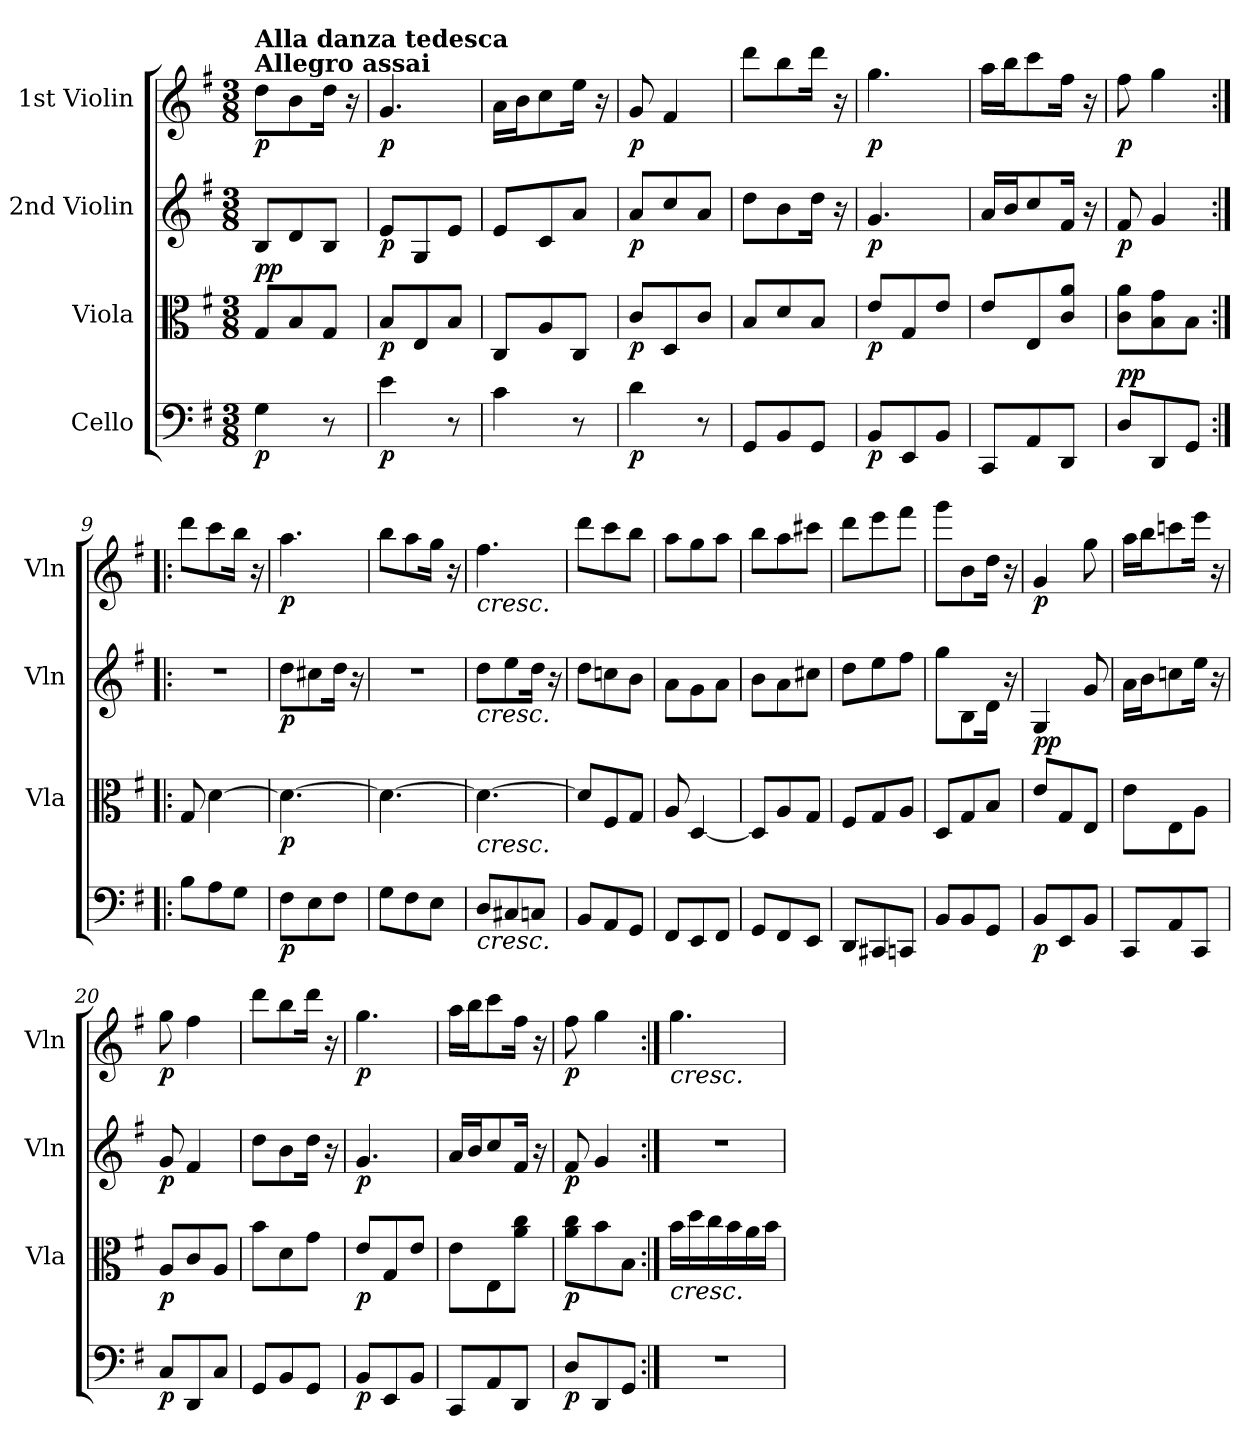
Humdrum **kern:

**kern	**dynam	**kern	**dynam	**kern	**dynam	**kern	**dynam
*part4	*part4	*part3	*part3	*part2	*part2	*part1	*part1
*staff4	*staff4	*staff3	*staff3	*staff2	*staff2	*staff1	*staff1
*I"Cello	*	*I"Viola	*	*I"2nd Violin	*	*I"1st Violin	*
*	*	*I'Vla	*	*I'Vln	*	*I'Vln	*
*clefF4	*	*clefC3	*	*clefG2	*	*clefG2	*
*k[f#]	*	*k[f#]	*	*k[f#]	*	*k[f#]	*
*G:	*	*G:	*	*G:	*	*G:	*
*M3/8	*	*M3/8	*	*M3/8	*	*M3/8	*
=1	=1	=1	=1	=1	=1	=1	=1
!	!	!	!	!	!	!LO:TX:a:B:t=Allegro assai	!
!	!	!	!	!	!	!LO:TX:a:B:t=Alla danza tedesca	!
!	!LO:DY:b	!	!LO:DY:b	!	!	!	!
!	!	!	!LO:DY:n=1:a	!	!	!	!LO:DY:b
4G\	p	8G/L	p p	8B/L	.	8dd\L	p
.	.	8B/	.	8d/	.	8b\	.
8r	.	8G/J	.	8B/J	.	16dd\Jk	.
.	.	.	.	.	.	16r	.
=2	=2	=2	=2	=2	=2	=2	=2
!	!LO:DY:b	!	!LO:DY:b	!	!LO:DY:b	!	!LO:DY:b
4e\	p	8B/L	p	8e/L	p	4.g/	p
.	.	8E/	.	8G/	.	.	.
8r	.	8B/J	.	8e/J	.	.	.
=3	=3	=3	=3	=3	=3	=3	=3
4c\	.	8C/L	.	8e/L	.	16a\LL	.
.	.	.	.	.	.	16b\J	.
.	.	8A/	.	8c/	.	8cc\	.
8r	.	8C/J	.	8a/J	.	16ee\Jk	.
.	.	.	.	.	.	16r	.
=4	=4	=4	=4	=4	=4	=4	=4
!	!LO:DY:b	!	!LO:DY:b	!	!LO:DY:b	!	!LO:DY:b
4d\	p	8c/L	p	8a/L	p	8g/	p
.	.	8D/	.	8cc/	.	4f#/	.
8r	.	8c/J	.	8a/J	.	.	.
=5	=5	=5	=5	=5	=5	=5	=5
8GG/L	.	8B/L	.	8dd\L	.	8ddd\L	.
8BB/	.	8d/	.	8b\	.	8bb\	.
8GG/J	.	8B/J	.	16dd\Jk	.	16ddd\Jk	.
.	.	.	.	16r	.	16r	.
=6	=6	=6	=6	=6	=6	=6	=6
!	!LO:DY:b	!	!LO:DY:b	!	!LO:DY:b	!	!LO:DY:b
8BB/L	p	8e/L	p	4.g/	p	4.gg\	p
8EE/	.	8G/	.	.	.	.	.
8BB/J	.	8e/J	.	.	.	.	.
=7	=7	=7	=7	=7	=7	=7	=7
8CC/L	.	8e/L	.	16a/LL	.	16aa\LL	.
.	.	.	.	16b/J	.	16bb\J	.
8AA/	.	8E/	.	8cc/	.	8ccc\	.
8DD/J	.	8c/ 8a/J	.	16f#/Jk	.	16ff#\Jk	.
.	.	.	.	16r	.	16r	.
=8	=8	=8	=8	=8	=8	=8	=8
!	!LO:DY:b	!	!	!	!	!	!
!	!LO:DY:n=1:a	!	!	!	!LO:DY:b	!	!LO:DY:b
8D/L	p p	8c\ 8a\L	.	8f#/	p	8ff#\	p
8DD/	.	8B\ 8g\	.	4g/	.	4gg\	.
8GG/J	.	8B\J	.	.	.	.	.
!!LO:LB:g=z
=9:|!|:	=9:|!|:	=9:|!|:	=9:|!|:	=9:|!|:	=9:|!|:	=9:|!|:	=9:|!|:
8B\L	.	8G/	.	4.r	.	8ddd\L	.
8A\	.	[4d\	.	.	.	8ccc\	.
8G\J	.	.	.	.	.	16bb\Jk	.
.	.	.	.	.	.	16r	.
!!LO:LB:g=z
=10	=10	=10	=10	=10	=10	=10	=10
!	!LO:DY:b	!	!LO:DY:b	!	!LO:DY:b	!	!LO:DY:b
8F#\L	p	4.d\_	p	8dd\L	p	4.aa\	p
8E\	.	.	.	8cc#X\	.	.	.
8F#\J	.	.	.	16dd\Jk	.	.	.
.	.	.	.	16r	.	.	.
=11	=11	=11	=11	=11	=11	=11	=11
8G\L	.	4.d\_	.	4.r	.	8bb\L	.
8F#\	.	.	.	.	.	8aa\	.
8E\J	.	.	.	.	.	16gg\Jk	.
.	.	.	.	.	.	16r	.
=12	=12	=12	=12	=12	=12	=12	=12
!	!	!	!	!	!	!LO:TX:b:i:t=cresc.	!
!	!	!	!	!LO:TX:b:i:t=cresc.	!	!	!
!	!	!LO:TX:b:i:t=cresc.	!	!	!	!	!
!LO:TX:b:i:t=cresc.	!	!	!	!	!	!	!
8D/L	.	4.d\_	.	8dd\L	.	4.ff#\	.
8C#X/	.	.	.	8ee\	.	.	.
8Cn/J	.	.	.	16dd\Jk	.	.	.
.	.	.	.	16r	.	.	.
=13	=13	=13	=13	=13	=13	=13	=13
8BB/L	.	8d/L]	.	8dd\L	.	8ddd\L	.
8AA/	.	8F#/	.	8ccn\	.	8ccc\	.
8GG/J	.	8G/J	.	8b\J	.	8bb\J	.
=14	=14	=14	=14	=14	=14	=14	=14
8FF#/L	.	8A/	.	8a\L	.	8aa\L	.
8EE/	.	[4D/	.	8g\	.	8gg\	.
8FF#/J	.	.	.	8a\J	.	8aa\J	.
=15	=15	=15	=15	=15	=15	=15	=15
8GG/L	.	8D/L]	.	8b\L	.	8bb\L	.
8FF#/	.	8A/	.	8a\	.	8aa\	.
8EE/J	.	8G/J	.	8cc#X\J	.	8ccc#X\J	.
=16	=16	=16	=16	=16	=16	=16	=16
8DD/L	.	8F#/L	.	8dd\L	.	8ddd\L	.
8CC#X/	.	8G/	.	8ee\	.	8eee\	.
8CCn/J	.	8A/J	.	8ff#\J	.	8fff#\J	.
=17	=17	=17	=17	=17	=17	=17	=17
8BB/L	.	8D/L	.	8gg\L	.	8ggg\L	.
8BB/	.	8G/	.	8B\	.	8b\	.
8GG/J	.	8B/J	.	16d\Jk	.	16dd\Jk	.
.	.	.	.	16r	.	16r	.
!!LO:PB:g=z
=18	=18	=18	=18	=18	=18	=18	=18
!	!LO:DY:b	!	!LO:DY:b	!	!	!	!
!	!	!	!LO:DY:n=1:a	!	!	!	!LO:DY:b
8BB/L	p	8e/L	p p	4G/	.	4g/	p
8EE/	.	8G/	.	.	.	.	.
8BB/J	.	8E/J	.	8g/	.	8gg\	.
=19	=19	=19	=19	=19	=19	=19	=19
8CC/L	.	8e\L	.	16a\LL	.	16aa\LL	.
.	.	.	.	16b\J	.	16bb\J	.
8AA/	.	8E\	.	8ccn\	.	8cccn\	.
8CC/J	.	8A\J	.	16ee\Jk	.	16eee\Jk	.
.	.	.	.	16r	.	16r	.
!!LO:LB:g=z
=20	=20	=20	=20	=20	=20	=20	=20
!	!LO:DY:b	!	!LO:DY:b	!	!LO:DY:b	!	!LO:DY:b
8C/L	p	8A/L	p	8g/	p	8gg\	p
8DD/	.	8c/	.	4f#/	.	4ff#\	.
8C/J	.	8A/J	.	.	.	.	.
=21	=21	=21	=21	=21	=21	=21	=21
8GG/L	.	8b\L	.	8dd\L	.	8ddd\L	.
8BB/	.	8d\	.	8b\	.	8bb\	.
8GG/J	.	8g\J	.	16dd\Jk	.	16ddd\Jk	.
.	.	.	.	16r	.	16r	.
=22	=22	=22	=22	=22	=22	=22	=22
!	!LO:DY:b	!	!LO:DY:b	!	!LO:DY:b	!	!LO:DY:b
8BB/L	p	8e/L	p	4.g/	p	4.gg\	p
8EE/	.	8G/	.	.	.	.	.
8BB/J	.	8e/J	.	.	.	.	.
=23	=23	=23	=23	=23	=23	=23	=23
8CC/L	.	8e\L	.	16a/LL	.	16aa\LL	.
.	.	.	.	16b/J	.	16bb\J	.
8AA/	.	8E\	.	8cc/	.	8ccc\	.
8DD/J	.	8a\ 8cc\J	.	16f#/Jk	.	16ff#\Jk	.
.	.	.	.	16r	.	16r	.
=24	=24	=24	=24	=24	=24	=24	=24
!	!LO:DY:b	!	!LO:DY:b	!	!LO:DY:b	!	!LO:DY:b
8D/L	p	8a\ 8cc\L	p	8f#/	p	8ff#\	p
8DD/	.	8b\	.	4g/	.	4gg\	.
8GG/J	.	8B\J	.	.	.	.	.
=25:|!	=25:|!	=25:|!	=25:|!	=25:|!	=25:|!	=25:|!	=25:|!
!	!	!	!	!	!	!LO:TX:b:i:t=cresc.	!
!	!	!LO:TX:b:i:t=cresc.	!	!	!	!	!
4.r	.	16b\LL	.	4.r	.	4.gg\	.
.	.	16dd\	.	.	.	.	.
.	.	16cc\	.	.	.	.	.
.	.	16b\	.	.	.	.	.
.	.	16a\	.	.	.	.	.
.	.	16b\JJ	.	.	.	.	.
=	=	=	=	=	=	=	=
*-	*-	*-	*-	*-	*-	*-	*-
